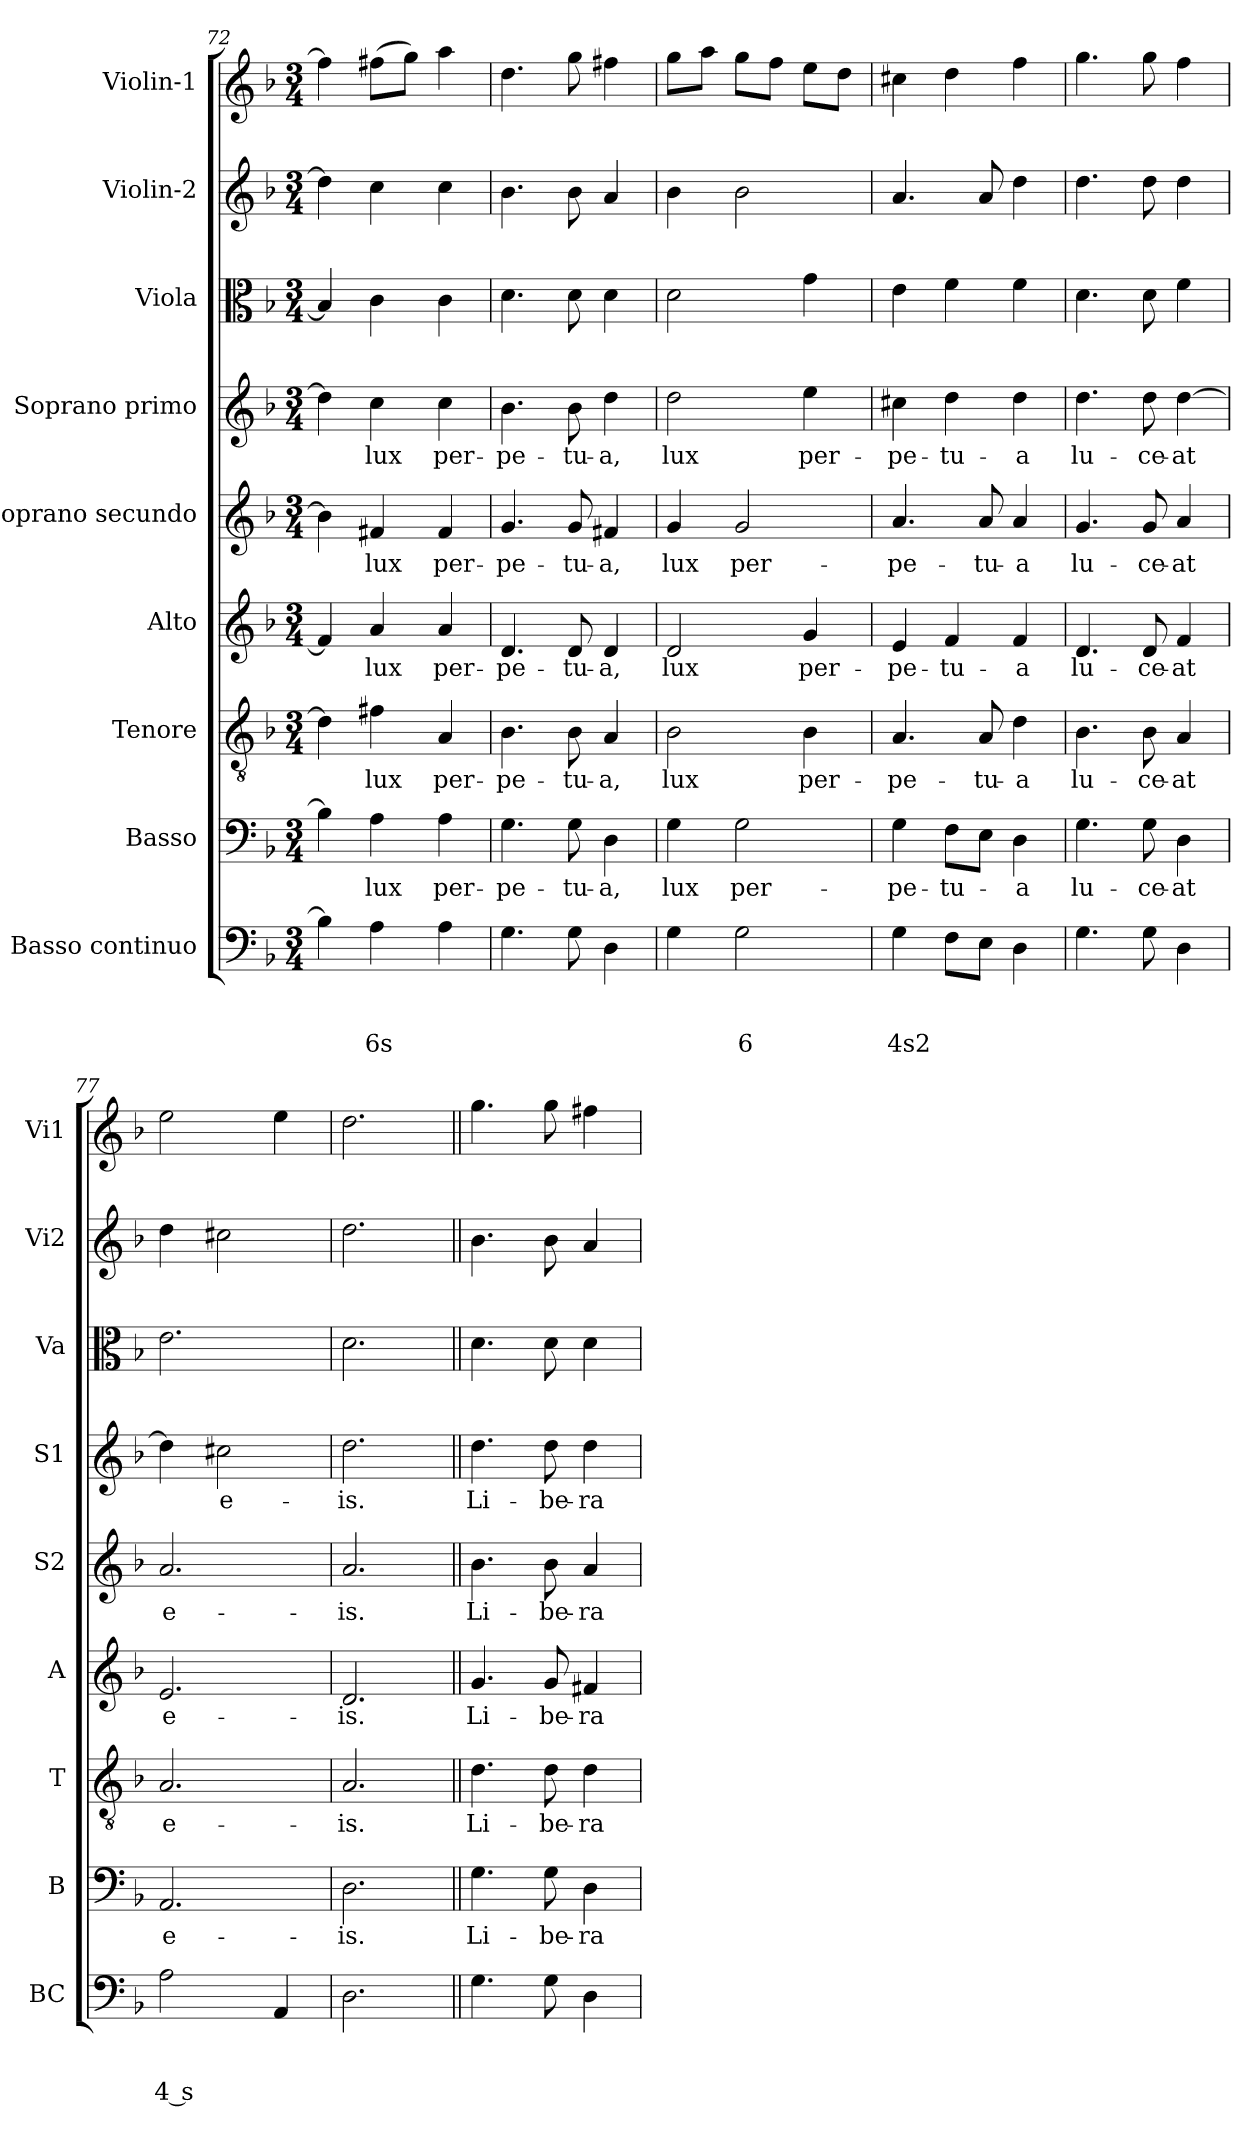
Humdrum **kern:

**kern	**text	**text	**text	**kern	**text	**kern	**text	**kern	**text	**kern	**text	**kern	**text	**kern	**kern	**kern
*part9	*part9	*part9	*part9	*part8	*part8	*part7	*part7	*part6	*part6	*part5	*part5	*part4	*part4	*part3	*part2	*part1
*staff9	*staff9	*staff9	*staff9	*staff8	*staff8	*staff7	*staff7	*staff6	*staff6	*staff5	*staff5	*staff4	*staff4	*staff3	*staff2	*staff1
*I"Basso continuo	*	*	*	*I"Basso	*	*I"Tenore	*	*I"Alto	*	*I"Soprano secundo	*	*I"Soprano primo	*	*I"Viola	*I"Violin-2	*I"Violin-1
*I'BC	*	*	*	*I'B	*	*I'T	*	*I'A	*	*I'S2	*	*I'S1	*	*I'Va	*I'Vi2	*I'Vi1
!!LO:LB:g=z
*clefF4	*	*	*	*clefF4	*	*clefGv2	*	*clefG2	*	*clefG2	*	*clefG2	*	*clefC3	*clefG2	*clefG2
*k[b-]	*	*	*	*k[b-]	*	*k[b-]	*	*k[b-]	*	*k[b-]	*	*k[b-]	*	*k[b-]	*k[b-]	*k[b-]
*F:	*	*	*	*F:	*	*F:	*	*F:	*	*F:	*	*F:	*	*F:	*F:	*F:
*M3/4	*	*	*	*M3/4	*	*M3/4	*	*M3/4	*	*M3/4	*	*M3/4	*	*M3/4	*M3/4	*M3/4
=72	=72	=72	=72	=72	=72	=72	=72	=72	=72	=72	=72	=72	=72	=72	=72	=72
4B-\]	.	.	.	4B-\]	.	4d\]	.	4f/]	.	4b-\]	.	4dd\]	.	4B-/]	4dd\]	4ff\]
!	!	!	!LO:LY:b	!	!LO:LY:b	!	!LO:LY:b	!	!LO:LY:b	!	!LO:LY:b	!	!LO:LY:b	!	!	!
4A\	.	.	6s	4A\	lux	4f#X\	lux	4a/	lux	4f#X/	lux	4cc\	lux	4c\	4cc\	(>8ff#X\L
.	.	.	.	.	.	.	.	.	.	.	.	.	.	.	.	8gg\J)
!	!	!	!	!	!LO:LY:b	!	!LO:LY:b	!	!LO:LY:b	!	!LO:LY:b	!	!LO:LY:b	!	!	!
4A\	.	.	.	4A\	per-	4A/	per-	4a/	per-	4f#/	per-	4cc\	per-	4c\	4cc\	4aa\
=73	=73	=73	=73	=73	=73	=73	=73	=73	=73	=73	=73	=73	=73	=73	=73	=73
!	!	!	!	!	!LO:LY:b	!	!LO:LY:b	!	!LO:LY:b	!	!LO:LY:b	!	!LO:LY:b	!	!	!
4.G\	.	.	.	4.G\	-pe-	4.B-\	-pe-	4.d/	-pe-	4.g/	-pe-	4.b-\	-pe-	4.d\	4.b-\	4.dd\
!	!	!	!	!	!LO:LY:b	!	!LO:LY:b	!	!LO:LY:b	!	!LO:LY:b	!	!LO:LY:b	!	!	!
8G\	.	.	.	8G\	-tu-	8B-\	-tu-	8d/	-tu-	8g/	-tu-	8b-\	-tu-	8d\	8b-\	8gg\
!	!	!	!	!	!LO:LY:b	!	!LO:LY:b	!	!LO:LY:b	!	!LO:LY:b	!	!LO:LY:b	!	!	!
4D\	.	.	.	4D\	-a,	4A/	-a,	4d/	-a,	4f#X/	-a,	4dd\	-a,	4d\	4a/	4ff#X\
=74	=74	=74	=74	=74	=74	=74	=74	=74	=74	=74	=74	=74	=74	=74	=74	=74
!	!	!	!	!	!LO:LY:b	!	!LO:LY:b	!	!LO:LY:b	!	!LO:LY:b	!	!LO:LY:b	!	!	!
4G\	.	.	.	4G\	lux	2B-\	lux	2d/	lux	4g/	lux	2dd\	lux	2d\	4b-\	8gg\L
.	.	.	.	.	.	.	.	.	.	.	.	.	.	.	.	8aa\J
!	!	!	!LO:LY:b	!	!LO:LY:b	!	!	!	!	!	!LO:LY:b	!	!	!	!	!
2G\	.	.	6	2G\	per-	.	.	.	.	2g/	per-	.	.	.	2b-\	8gg\L
.	.	.	.	.	.	.	.	.	.	.	.	.	.	.	.	8ff\J
!	!	!	!	!	!	!	!LO:LY:b	!	!LO:LY:b	!	!	!	!LO:LY:b	!	!	!
.	.	.	.	.	.	4B-\	per-	4g/	per-	.	.	4ee\	per-	4g\	.	8ee\L
.	.	.	.	.	.	.	.	.	.	.	.	.	.	.	.	8dd\J
=75	=75	=75	=75	=75	=75	=75	=75	=75	=75	=75	=75	=75	=75	=75	=75	=75
!	!	!	!LO:LY:b	!	!LO:LY:b	!	!LO:LY:b	!	!LO:LY:b	!	!LO:LY:b	!	!LO:LY:b	!	!	!
4G\	.	.	4s2	4G\	-pe-	4.A/	-pe-	4e/	-pe-	4.a/	-pe-	4cc#X\	-pe-	4e\	4.a/	4cc#X\
!	!	!	!	!	!LO:LY:b	!	!	!	!LO:LY:b	!	!	!	!LO:LY:b	!	!	!
8F\L	.	.	.	8F\L	-tu-	.	.	4f/	-tu-	.	.	4dd\	-tu-	4f\	.	4dd\
!	!	!	!	!	!	!	!LO:LY:b	!	!	!	!LO:LY:b	!	!	!	!	!
8E\J	.	.	.	8E\J	.	8A/	-tu-	.	.	8a/	-tu-	.	.	.	8a/	.
!	!	!	!	!	!LO:LY:b	!	!LO:LY:b	!	!LO:LY:b	!	!LO:LY:b	!	!LO:LY:b	!	!	!
4D\	.	.	.	4D\	-a	4d\	-a	4f/	-a	4a/	-a	4dd\	-a	4f\	4dd\	4ff\
=76	=76	=76	=76	=76	=76	=76	=76	=76	=76	=76	=76	=76	=76	=76	=76	=76
!	!	!	!	!	!LO:LY:b	!	!LO:LY:b	!	!LO:LY:b	!	!LO:LY:b	!	!LO:LY:b	!	!	!
4.G\	.	.	.	4.G\	lu-	4.B-\	lu-	4.d/	lu-	4.g/	lu-	4.dd\	lu-	4.d\	4.dd\	4.gg\
!	!	!	!	!	!LO:LY:b	!	!LO:LY:b	!	!LO:LY:b	!	!LO:LY:b	!	!LO:LY:b	!	!	!
8G\	.	.	.	8G\	-ce-	8B-\	-ce-	8d/	-ce-	8g/	-ce-	8dd\	-ce-	8d\	8dd\	8gg\
!	!	!	!	!	!LO:LY:b	!	!LO:LY:b	!	!LO:LY:b	!	!LO:LY:b	!	!LO:LY:b	!	!	!
4D\	.	.	.	4D\	-at	4A/	-at	4f/	-at	4a/	-at	[4dd\	-at	4f\	4dd\	4ff\
=77	=77	=77	=77	=77	=77	=77	=77	=77	=77	=77	=77	=77	=77	=77	=77	=77
!	!	!	!LO:LY:b	!	!LO:LY:b	!	!LO:LY:b	!	!LO:LY:b	!	!LO:LY:b	!	!	!	!	!
2A\	.	.	4 s	2.AA/	e-	2.A/	e-	2.e/	e-	2.a/	e-	4dd\]	.	2.e\	4dd\	2ee\
!	!	!	!	!	!	!	!	!	!	!	!	!	!LO:LY:b	!	!	!
.	.	.	.	.	.	.	.	.	.	.	.	2cc#X\	e-	.	2cc#X\	.
4AA/	.	.	.	.	.	.	.	.	.	.	.	.	.	.	.	4ee\
=78	=78	=78	=78	=78	=78	=78	=78	=78	=78	=78	=78	=78	=78	=78	=78	=78
!	!	!	!	!	!LO:LY:b	!	!LO:LY:b	!	!LO:LY:b	!	!LO:LY:b	!	!LO:LY:b	!	!	!
2.D\	.	.	.	2.D\	-is.	2.A/	-is.	2.d/	-is.	2.a/	-is.	2.dd\	-is.	2.d\	2.dd\	2.dd\
!!LO:PB:g=z
=79||	=79||	=79||	=79||	=79||	=79||	=79||	=79||	=79||	=79||	=79||	=79||	=79||	=79||	=79||	=79||	=79||
!	!	!	!	!	!LO:LY:b	!	!LO:LY:b	!	!LO:LY:b	!	!LO:LY:b	!	!LO:LY:b	!	!	!
4.G\	.	.	.	4.G\	Li-	4.d\	Li-	4.g/	Li-	4.b-\	Li-	4.dd\	Li-	4.d\	4.b-\	4.gg\
!	!	!	!	!	!LO:LY:b	!	!LO:LY:b	!	!LO:LY:b	!	!LO:LY:b	!	!LO:LY:b	!	!	!
8G\	.	.	.	8G\	-be-	8d\	-be-	8g/	-be-	8b-\	-be-	8dd\	-be-	8d\	8b-\	8gg\
!	!	!	!	!	!LO:LY:b	!	!LO:LY:b	!	!LO:LY:b	!	!LO:LY:b	!	!LO:LY:b	!	!	!
4D\	.	.	.	4D\	-ra	4d\	-ra	4f#X/	-ra	4a/	-ra	4dd\	-ra	4d\	4a/	4ff#X\
=	=	=	=	=	=	=	=	=	=	=	=	=	=	=	=	=
*-	*-	*-	*-	*-	*-	*-	*-	*-	*-	*-	*-	*-	*-	*-	*-	*-
